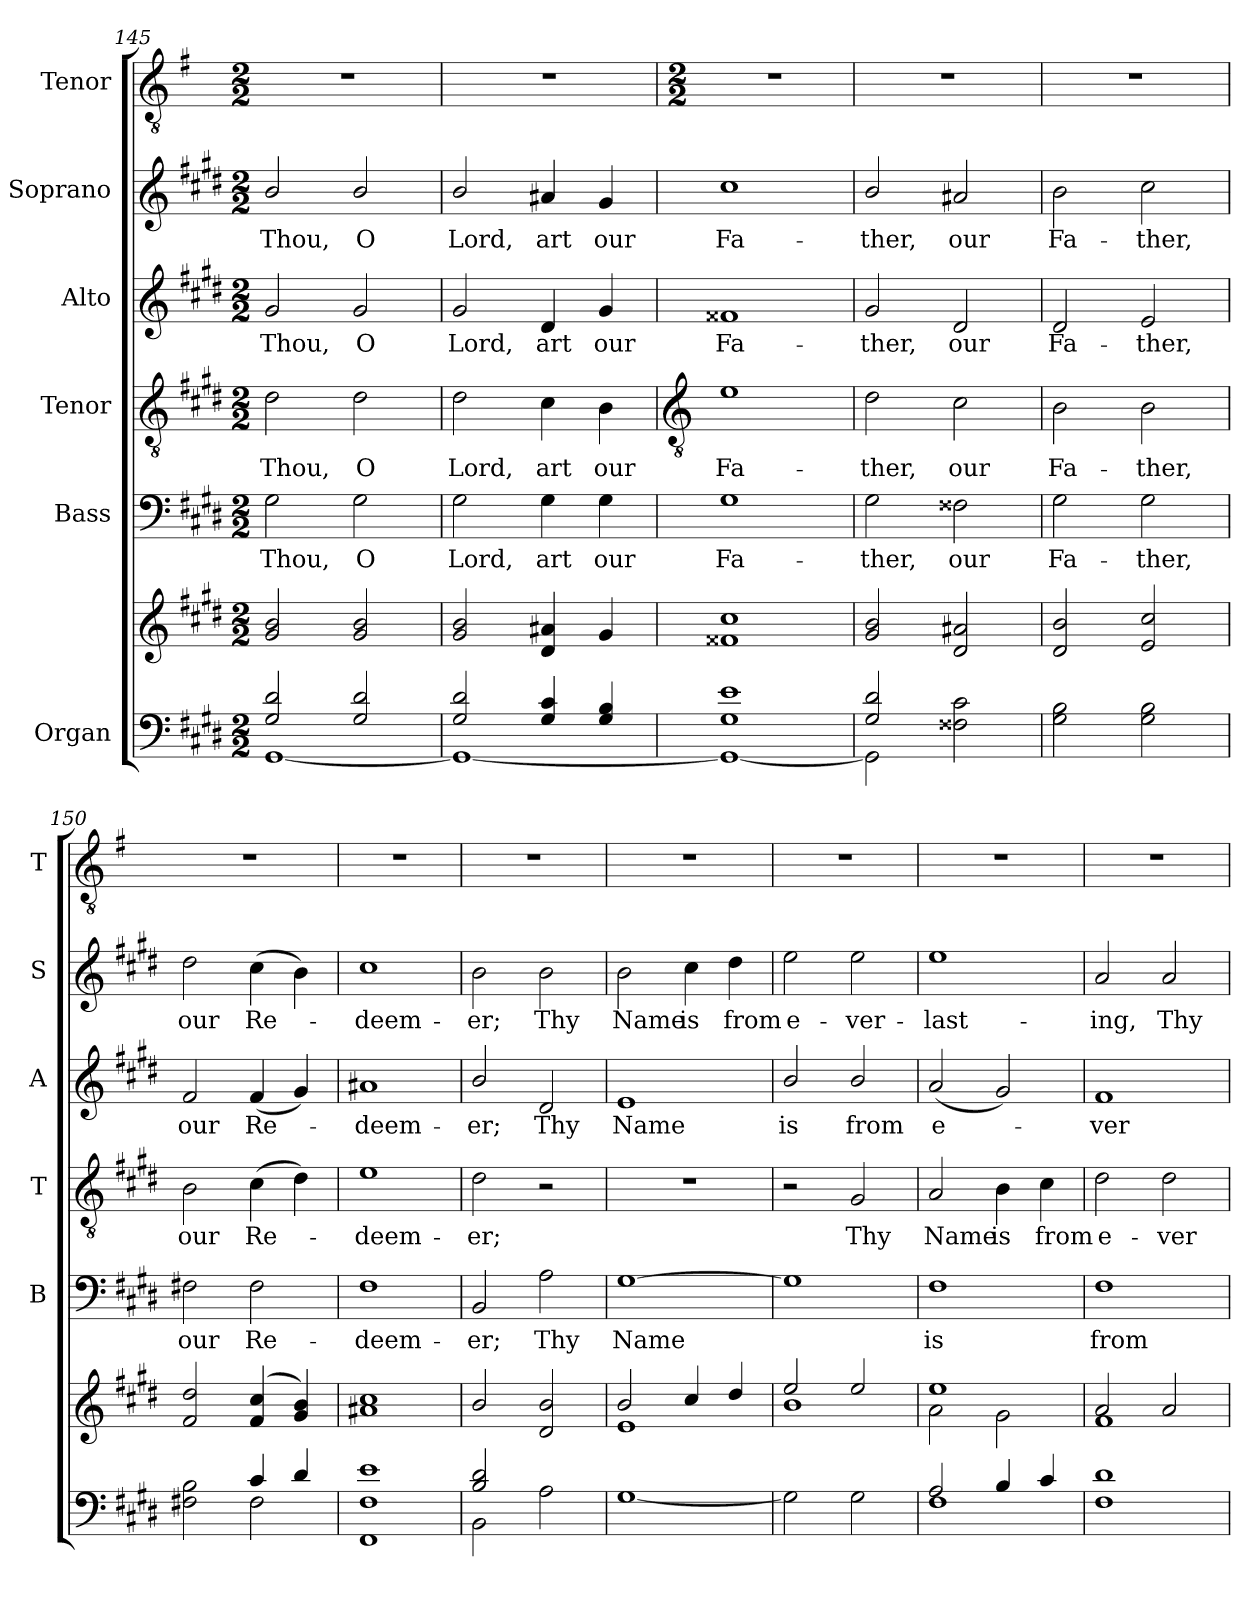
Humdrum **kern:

**kern	**kern	**kern	**text	**kern	**text	**kern	**text	**kern	**text	**kern
*part6	*part6	*part5	*part5	*part4	*part4	*part3	*part3	*part2	*part2	*part1
*staff7	*staff6	*staff5	*staff5	*staff4	*staff4	*staff3	*staff3	*staff2	*staff2	*staff1
*I"Organ	*	*I"Bass	*	*I"Tenor	*	*I"Alto	*	*I"Soprano	*	*I"Tenor
*	*	*I'B	*	*I'T	*	*I'A	*	*I'S	*	*I'T
*clefF4	*clefG2	*clefF4	*	*clefGv2	*	*clefG2	*	*clefG2	*	*clefGv2
*k[f#c#g#d#]	*k[f#c#g#d#]	*k[f#c#g#d#]	*	*k[f#c#g#d#]	*	*k[f#c#g#d#]	*	*k[f#c#g#d#]	*	*k[f#]
*E:	*E:	*E:	*	*E:	*	*E:	*	*E:	*	*G:
*M2/2	*M2/2	*M2/2	*	*M2/2	*	*M2/2	*	*M2/2	*	*M2/2
=145	=145	=145	=145	=145	=145	=145	=145	=145	=145	=145
*^	*^	*	*	*	*	*	*	*	*	*
!	!	!	!	!	!LO:LY:b	!	!LO:LY:b	!	!LO:LY:b	!	!LO:LY:b	!
2G#/ 2d#/	[1GG#\	2g#/ 2b/	1ryy	2G#	Thou,	2d#	Thou,	2g#	Thou,	2b/	Thou,	1r
!	!	!	!	!	!LO:LY:b	!	!LO:LY:b	!	!LO:LY:b	!	!LO:LY:b	!
2G#/ 2d#/	.	2g#/ 2b/	.	2G#	O	2d#	O	2g#	O	2b/	O	.
=146	=146	=146	=146	=146	=146	=146	=146	=146	=146	=146	=146	=146
!	!	!	!	!	!LO:LY:b	!	!LO:LY:b	!	!LO:LY:b	!	!LO:LY:b	!
2G#/ 2d#/	1GG#\_	2g#/ 2b/	1ryy	2G#	Lord,	2d#	Lord,	2g#	Lord,	2b/	Lord,	1r
!	!	!	!	!	!LO:LY:b	!	!LO:LY:b	!	!LO:LY:b	!	!LO:LY:b	!
4G#/ 4c#/	.	4d#/ 4a#X/	.	4G#	art	4c#	art	4d#	art	4a#X	art	.
!	!	!	!	!	!LO:LY:b	!	!LO:LY:b	!	!LO:LY:b	!	!LO:LY:b	!
4G#/ 4B/	.	4g#/	.	4G#	our	4B	our	4g#	our	4g#	our	.
!!LO:LB:g=z
=147	=147	=147	=147	=147	=147	=147	=147	=147	=147	=147	=147	=147
*	*	*	*	*	*	*clefGv2	*	*	*	*	*	*
*	*	*	*	*	*	*	*	*	*	*	*	*M2/2
!	!	!	!	!	!LO:LY:b	!	!LO:LY:b	!	!LO:LY:b	!	!LO:LY:b	!
1G#/ 1e/	1GG#\_	1f##X/ 1cc#/	1ryy	1G#	Fa-	1e	Fa-	1f##X	Fa-	1cc#	Fa-	1r
=148	=148	=148	=148	=148	=148	=148	=148	=148	=148	=148	=148	=148
!	!	!	!	!	!LO:LY:b	!	!LO:LY:b	!	!LO:LY:b	!	!LO:LY:b	!
2G#/ 2d#/	2GG#\]	2g#/ 2b/	1ryy	2G#	-ther,	2d#	-ther,	2g#	-ther,	2b/	-ther,	1r
!	!	!	!	!	!LO:LY:b	!	!LO:LY:b	!	!LO:LY:b	!	!LO:LY:b	!
2ryy	2F##X\ 2c#\	2d#/ 2a#X/	.	2F##X	our	2c#	our	2d#	our	2a#X	our	.
=149	=149	=149	=149	=149	=149	=149	=149	=149	=149	=149	=149	=149
!	!	!	!	!	!LO:LY:b	!	!LO:LY:b	!	!LO:LY:b	!	!LO:LY:b	!
1ryy	2G#\ 2B\	2d#/ 2b/	1ryy	2G#	Fa-	2B	Fa-	2d#	Fa-	2b	Fa-	1r
!	!	!	!	!	!LO:LY:b	!	!LO:LY:b	!	!LO:LY:b	!	!LO:LY:b	!
.	2G#\ 2B\	2e/ 2cc#/	.	2G#	-ther,	2B	-ther,	2e	-ther,	2cc#	-ther,	.
=150	=150	=150	=150	=150	=150	=150	=150	=150	=150	=150	=150	=150
!	!	!	!	!	!LO:LY:b	!	!LO:LY:b	!	!LO:LY:b	!	!LO:LY:b	!
2ryy	2F#X\ 2B\	2f#/ 2dd#/	1ryy	2F#X	our	2B	our	2f#	our	2dd#	our	1r
!	!	!	!	!	!LO:LY:b	!	!LO:LY:b	!	!LO:LY:b	!	!LO:LY:b	!
4c#/	2F#\	(>4f#/ 4cc#/	.	2F#	Re-	(>4c#	Re-	(<4f#	Re-	(>4cc#	Re-	.
4d#/	.	4g#/ 4b/)	.	.	.	4d#)	.	4g#)	.	4b)	.	.
=151	=151	=151	=151	=151	=151	=151	=151	=151	=151	=151	=151	=151
!	!	!	!	!	!LO:LY:b	!	!LO:LY:b	!	!LO:LY:b	!	!LO:LY:b	!
1e/	1FF#\ 1F#\	1a#X/ 1cc#/	1ryy	1F#	-deem-	1e	deem-	1a#X	deem-	1cc#	deem-	1r
=152	=152	=152	=152	=152	=152	=152	=152	=152	=152	=152	=152	=152
!	!	!	!	!	!LO:LY:b	!	!LO:LY:b	!	!LO:LY:b	!	!LO:LY:b	!
2B/ 2d#/	2BB\	2b/	1ryy	2BB	-er;	2d#	-er;	2b/	-er;	2b	-er;	1r
!	!	!	!	!	!LO:LY:b	!	!	!	!LO:LY:b	!	!LO:LY:b	!
2ryy	2A\	2d#/ 2b/	.	2A	Thy	2r	.	2d#	Thy	2b	Thy	.
=153	=153	=153	=153	=153	=153	=153	=153	=153	=153	=153	=153	=153
!	!	!	!	!	!LO:LY:b	!	!	!	!LO:LY:b	!	!LO:LY:b	!
1ryy	[1G#\	2b/	1e\	[1G#	Name	1r	.	1e	Name	2b	Name	1r
!	!	!	!	!	!	!	!	!	!	!	!LO:LY:b	!
.	.	4cc#/	.	.	.	.	.	.	.	4cc#	is	.
!	!	!	!	!	!	!	!	!	!	!	!LO:LY:b	!
.	.	4dd#/	.	.	.	.	.	.	.	4dd#	from	.
=154	=154	=154	=154	=154	=154	=154	=154	=154	=154	=154	=154	=154
!	!	!	!	!	!	!	!	!	!LO:LY:b	!	!LO:LY:b	!
1ryy	2G#\]	2ee/	1b\	1G#]	.	2r	.	2b/	is	2ee	e-	1r
!	!	!	!	!	!	!	!LO:LY:b	!	!LO:LY:b	!	!LO:LY:b	!
.	2G#\	2ee/	.	.	.	2G#	Thy	2b/	from	2ee	-ver-	.
=155	=155	=155	=155	=155	=155	=155	=155	=155	=155	=155	=155	=155
!	!	!	!	!	!LO:LY:b	!	!LO:LY:b	!	!LO:LY:b	!	!LO:LY:b	!
2A/	1F#\	1ee/	2a\	1F#	is	2A	Name	(<2a	e-	1ee	-last-	1r
!	!	!	!	!	!	!	!LO:LY:b	!	!	!	!	!
4B/	.	.	2g#\	.	.	4B	is	2g#)	.	.	.	.
!	!	!	!	!	!	!	!LO:LY:b	!	!	!	!	!
4c#/	.	.	.	.	.	4c#	from	.	.	.	.	.
=156	=156	=156	=156	=156	=156	=156	=156	=156	=156	=156	=156	=156
!	!	!	!	!	!LO:LY:b	!	!LO:LY:b	!	!LO:LY:b	!	!LO:LY:b	!
1d#/	1F#\	2a/	1f#\	1F#	from	2d#	e-	1f#	ver-	2a	-ing,	1r
!	!	!	!	!	!	!	!LO:LY:b	!	!	!	!LO:LY:b	!
.	.	2a/	.	.	.	2d#	-ver-	.	.	2a	Thy	.
*v	*v	*	*	*	*	*	*	*	*	*	*	*
*	*v	*v	*	*	*	*	*	*	*	*	*
=	=	=	=	=	=	=	=	=	=	=
*-	*-	*-	*-	*-	*-	*-	*-	*-	*-	*-
